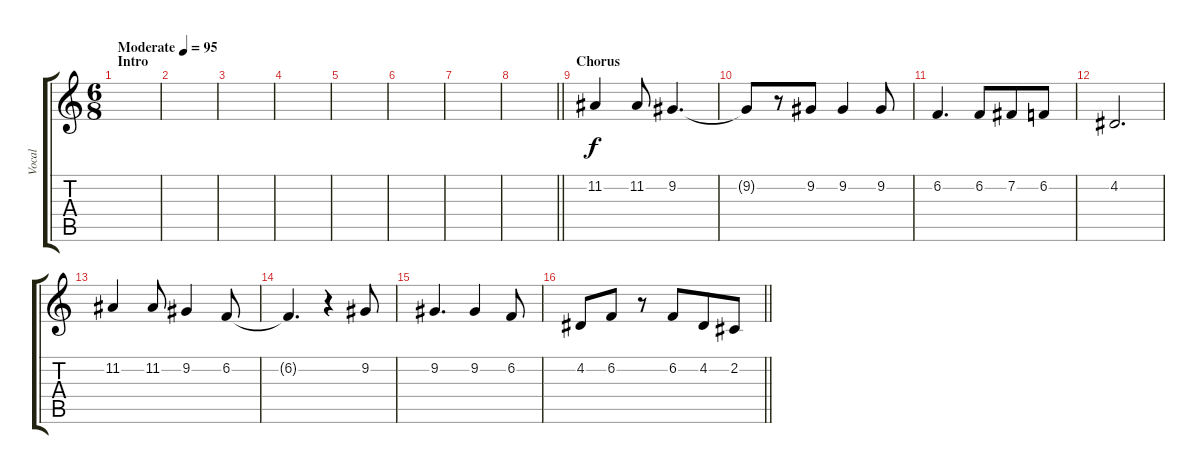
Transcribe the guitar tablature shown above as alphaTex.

\track ("Vocal" "Vocal") {instrument trumpet}
\staff {score tabs}
\tuning (E4 B3 G3 D3 A2 E2) {hide}
\ts (6 8)
\section ("" "Intro")
\tempo (95 "Moderate")
\clef g2
\ks c
|
|
|
|
|
|
|
\barLineRight lightlight
|
\section ("" "Chorus")
11.2.4 11.2.8 9.2.4{d} |
9.2{t}.8 r.8 9.2.8 9.2.4 9.2.8 |
6.2.4{d} 6.2.8 7.2.8 6.2.8 |
4.2.2{d} |
11.2.4 11.2.8 9.2.4 6.2.8 |
6.2{t}.4{d} r.4 9.2.8 |
9.2.4{d} 9.2.4 6.2.8 |
\barLineRight lightlight
4.2.8 6.2.8 r.8 6.2.8 4.2.8 2.2.8
